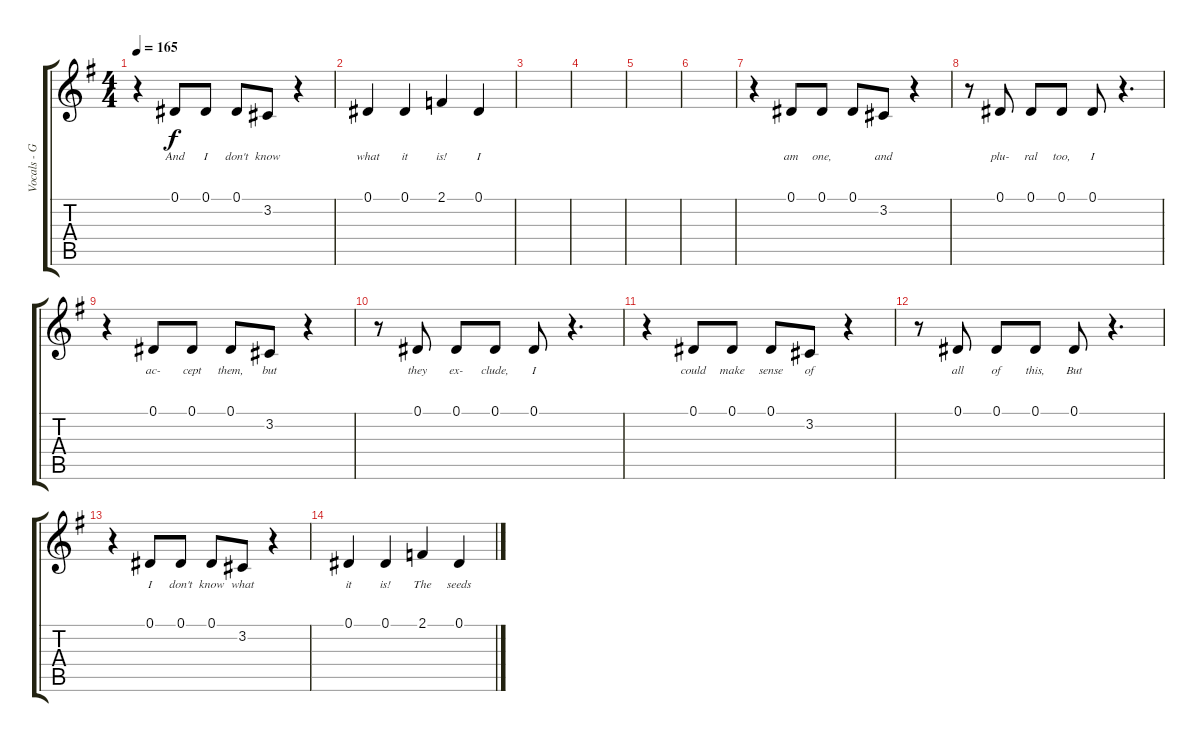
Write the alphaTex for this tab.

\track ("Vocals - Greg Graffin" "Vocals - G") {instrument oboe}
\staff {score tabs}
\tuning (Eb4 Bb3 Gb3 Db3 Ab2 Eb2) {hide}
\ts (4 4)
\tempo 165
\clef g2
\ks g
r.4{dy f} 0.1.8{lyrics (0 "And") lyrics (1 "") lyrics (2 "") lyrics (3 "") lyrics (4 "")} 0.1.8{lyrics (0 "I") lyrics (1 "") lyrics (2 "") lyrics (3 "") lyrics (4 "")} 0.1.8{lyrics (0 "don't") lyrics (1 "") lyrics (2 "") lyrics (3 "") lyrics (4 "")} 3.2.8{lyrics (0 "know") lyrics (1 "") lyrics (2 "") lyrics (3 "") lyrics (4 "")} r.4 |
0.1.4{lyrics (0 "what") lyrics (1 "") lyrics (2 "") lyrics (3 "") lyrics (4 "")} 0.1.4{lyrics (0 "it") lyrics (1 "") lyrics (2 "") lyrics (3 "") lyrics (4 "")} 2.1.4{lyrics (0 "is!") lyrics (1 "") lyrics (2 "") lyrics (3 "") lyrics (4 "")} 0.1.4{lyrics (0 "I") lyrics (1 "") lyrics (2 "") lyrics (3 "") lyrics (4 "")} |
|
|
|
|
r.4 0.1.8{lyrics (0 "am") lyrics (1 "") lyrics (2 "") lyrics (3 "") lyrics (4 "")} 0.1.8{lyrics (0 "one,") lyrics (1 "") lyrics (2 "") lyrics (3 "") lyrics (4 "")} 0.1.8{lyrics (0 "") lyrics (1 "") lyrics (2 "") lyrics (3 "") lyrics (4 "")} 3.2.8{lyrics (0 "and") lyrics (1 "") lyrics (2 "") lyrics (3 "") lyrics (4 "")} r.4 |
r.8 0.1.8{lyrics (0 "plu-") lyrics (1 "") lyrics (2 "") lyrics (3 "") lyrics (4 "")} 0.1.8{lyrics (0 "ral") lyrics (1 "") lyrics (2 "") lyrics (3 "") lyrics (4 "")} 0.1.8{lyrics (0 "too,") lyrics (1 "") lyrics (2 "") lyrics (3 "") lyrics (4 "")} 0.1.8{lyrics (0 "I") lyrics (1 "") lyrics (2 "") lyrics (3 "") lyrics (4 "")} r.4{d} |
r.4 0.1.8{lyrics (0 "ac-") lyrics (1 "") lyrics (2 "") lyrics (3 "") lyrics (4 "")} 0.1.8{lyrics (0 "cept") lyrics (1 "") lyrics (2 "") lyrics (3 "") lyrics (4 "")} 0.1.8{lyrics (0 "them,") lyrics (1 "") lyrics (2 "") lyrics (3 "") lyrics (4 "")} 3.2.8{lyrics (0 "but") lyrics (1 "") lyrics (2 "") lyrics (3 "") lyrics (4 "")} r.4 |
r.8 0.1.8{lyrics (0 "they") lyrics (1 "") lyrics (2 "") lyrics (3 "") lyrics (4 "")} 0.1.8{lyrics (0 "ex-") lyrics (1 "") lyrics (2 "") lyrics (3 "") lyrics (4 "")} 0.1.8{lyrics (0 "clude,") lyrics (1 "") lyrics (2 "") lyrics (3 "") lyrics (4 "")} 0.1.8{lyrics (0 "I") lyrics (1 "") lyrics (2 "") lyrics (3 "") lyrics (4 "")} r.4{d} |
r.4 0.1.8{lyrics (0 "could") lyrics (1 "") lyrics (2 "") lyrics (3 "") lyrics (4 "")} 0.1.8{lyrics (0 "make") lyrics (1 "") lyrics (2 "") lyrics (3 "") lyrics (4 "")} 0.1.8{lyrics (0 "sense") lyrics (1 "") lyrics (2 "") lyrics (3 "") lyrics (4 "")} 3.2.8{lyrics (0 "of") lyrics (1 "") lyrics (2 "") lyrics (3 "") lyrics (4 "")} r.4 |
r.8 0.1.8{lyrics (0 "all") lyrics (1 "") lyrics (2 "") lyrics (3 "") lyrics (4 "")} 0.1.8{lyrics (0 "of") lyrics (1 "") lyrics (2 "") lyrics (3 "") lyrics (4 "")} 0.1.8{lyrics (0 "this,") lyrics (1 "") lyrics (2 "") lyrics (3 "") lyrics (4 "")} 0.1.8{lyrics (0 "But") lyrics (1 "") lyrics (2 "") lyrics (3 "") lyrics (4 "")} r.4{d} |
r.4 0.1.8{lyrics (0 "I") lyrics (1 "") lyrics (2 "") lyrics (3 "") lyrics (4 "")} 0.1.8{lyrics (0 "don't") lyrics (1 "") lyrics (2 "") lyrics (3 "") lyrics (4 "")} 0.1.8{lyrics (0 "know") lyrics (1 "") lyrics (2 "") lyrics (3 "") lyrics (4 "")} 3.2.8{lyrics (0 "what") lyrics (1 "") lyrics (2 "") lyrics (3 "") lyrics (4 "")} r.4 |
0.1.4{lyrics (0 "it") lyrics (1 "") lyrics (2 "") lyrics (3 "") lyrics (4 "")} 0.1.4{lyrics (0 "is!") lyrics (1 "") lyrics (2 "") lyrics (3 "") lyrics (4 "")} 2.1.4{lyrics (0 "The") lyrics (1 "") lyrics (2 "") lyrics (3 "") lyrics (4 "")} 0.1.4{lyrics (0 "seeds") lyrics (1 "") lyrics (2 "") lyrics (3 "") lyrics (4 "")}
